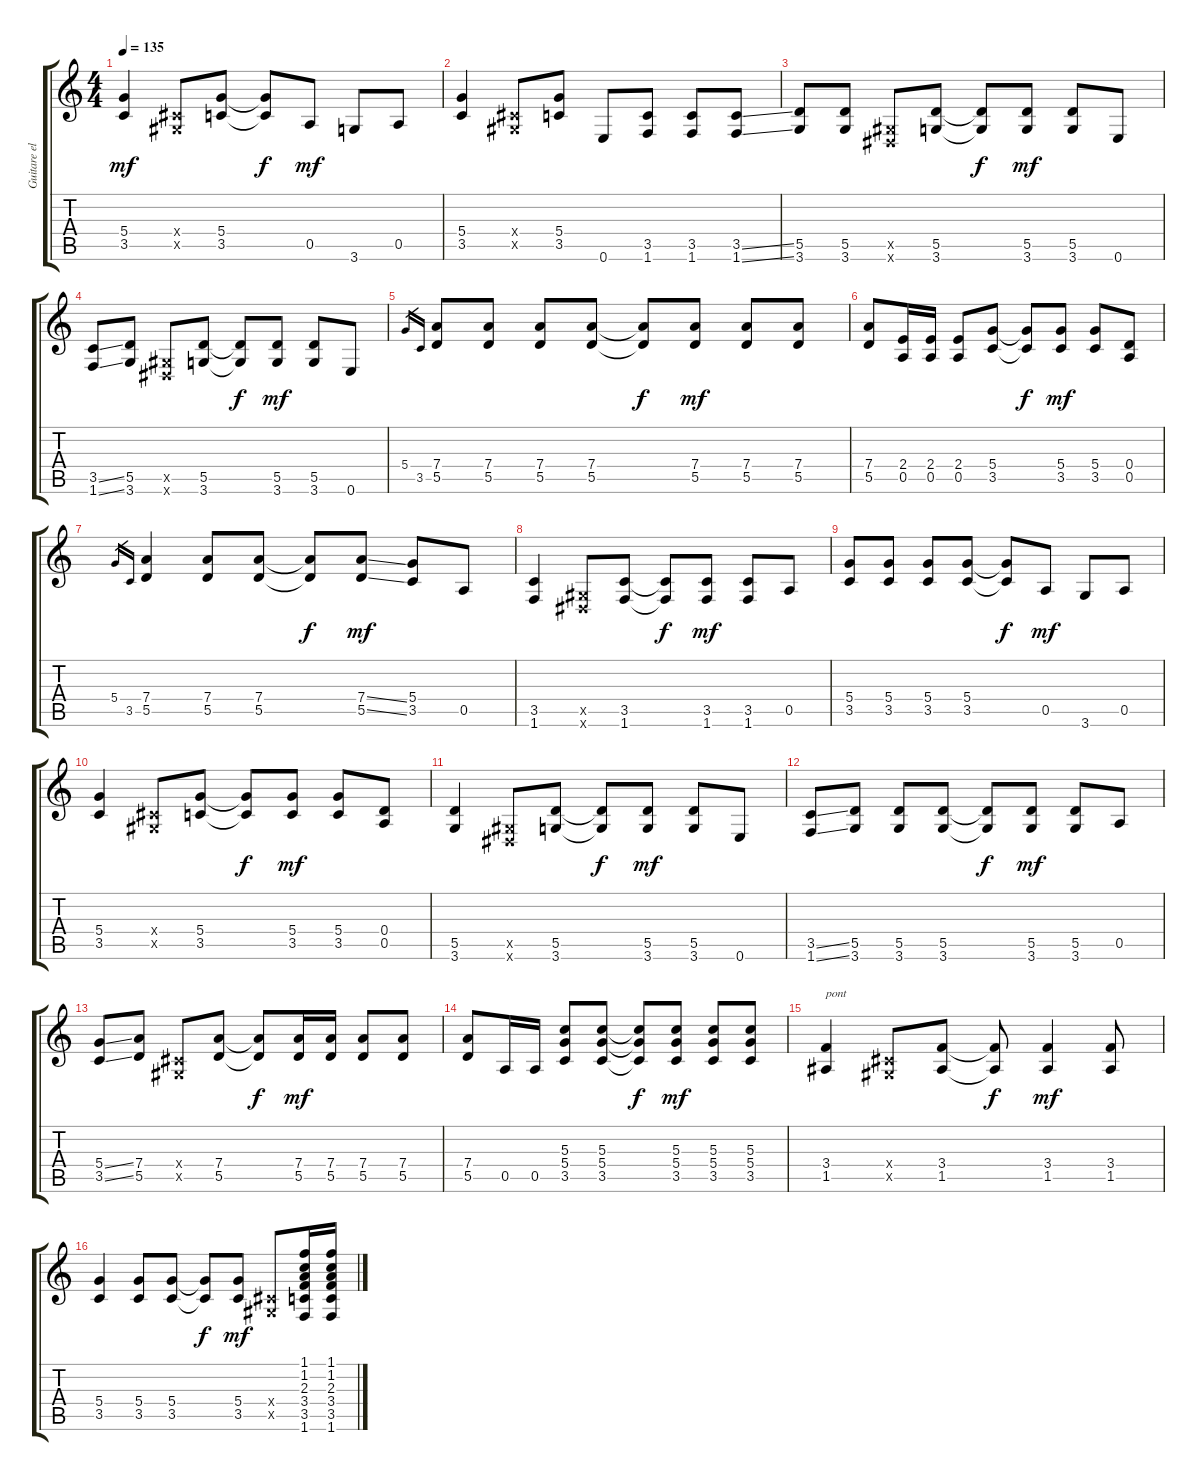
\track ("Guitare elec 2" "Guitare el") {instrument electricguitarclean}
\staff {score tabs}
\tuning (E4 B3 G3 D3 A2 E2) {hide}
\ts (4 4)
\tempo 135
\clef g2
\ks c
(5.4 3.5).4{dy mf} (-1.4{x} -1.5{x}).8 (5.4 3.5).8 (5.4{t} 3.5{t}).8{dy f} 0.5.8{dy mf} 3.6.8 0.5.8 |
(5.4 3.5).4 (-1.4{x} -1.5{x}).8 (5.4 3.5).8 0.6.8 (3.5 1.6).8 (3.5 1.6).8 (3.5{ss} 1.6{ss}).8 |
(5.5 3.6).8 (5.5 3.6).8 (-1.5{x} -1.6{x}).8 (5.5 3.6).8 (5.5{t} 3.6{t}).8{dy f} (5.5 3.6).8{dy mf} (5.5 3.6).8 0.6.8 |
(3.5{ss} 1.6{ss}).8 (5.5 3.6).8 (-1.5{x} -1.6{x}).8 (5.5 3.6).8 (5.5{t} 3.6{t}).8{dy f} (5.5 3.6).8{dy mf} (5.5 3.6).8 0.6.8 |
5.4.16{gr} 3.5.16{gr} (7.4 5.5).8 (7.4 5.5).8 (7.4 5.5).8 (7.4 5.5).8 (7.4{t} 5.5{t}).8{dy f} (7.4 5.5).8{dy mf} (7.4 5.5).8 (7.4 5.5).8 |
(7.4 5.5).8 (2.4 0.5).16 (2.4 0.5).16 (2.4 0.5).8 (5.4 3.5).8 (5.4{t} 3.5{t}).8{dy f} (5.4 3.5).8{dy mf} (5.4 3.5).8 (0.4 0.5).8 |
5.4.16{gr} 3.5.16{gr} (7.4 5.5).4 (7.4 5.5).8 (7.4 5.5).8 (7.4{t} 5.5{t}).8{dy f} (7.4{ss} 5.5{ss}).8{dy mf} (5.4 3.5).8 0.5.8 |
(3.5 1.6).4 (-1.5{x} -1.6{x}).8 (3.5 1.6).8 (3.5{t} 1.6{t}).8{dy f} (3.5 1.6).8{dy mf} (3.5 1.6).8 0.5.8 |
(5.4 3.5).8 (5.4 3.5).8 (5.4 3.5).8 (5.4 3.5).8 (5.4{t} 3.5{t}).8{dy f} 0.5.8{dy mf} 3.6.8 0.5.8 |
(5.4 3.5).4 (-1.4{x} -1.5{x}).8 (5.4 3.5).8 (5.4{t} 3.5{t}).8{dy f} (5.4 3.5).8{dy mf} (5.4 3.5).8 (0.4 0.5).8 |
(5.5 3.6).4 (-1.5{x} -1.6{x}).8 (5.5 3.6).8 (5.5{t} 3.6{t}).8{dy f} (5.5 3.6).8{dy mf} (5.5 3.6).8 0.6.8 |
(3.5{ss} 1.6{ss}).8 (5.5 3.6).8 (5.5 3.6).8 (5.5 3.6).8 (5.5{t} 3.6{t}).8{dy f} (5.5 3.6).8{dy mf} (5.5 3.6).8 0.5.8 |
(5.4{ss} 3.5{ss}).8 (7.4 5.5).8 (-1.4{x} -1.5{x}).8 (7.4 5.5).8 (7.4{t} 5.5{t}).8{dy f} (7.4 5.5).16{dy mf} (7.4 5.5).16 (7.4 5.5).8 (7.4 5.5).8 |
(7.4 5.5).8 0.5.16 0.5.16 (5.3 5.4 3.5).8 (5.3 5.4 3.5).8 (5.3{t} 5.4{t} 3.5{t}).8{dy f} (5.3 5.4 3.5).8{dy mf} (5.3 5.4 3.5).8 (5.3 5.4 3.5).8 |
(3.4 1.5).4{txt "pont"} (-1.4{x} -1.5{x}).8 (3.4 1.5).8 (3.4{t} 1.5{t}).8{dy f} (3.4 1.5).4{dy mf} (3.4 1.5).8 |
(5.4 3.5).4 (5.4 3.5).8 (5.4 3.5).8 (5.4{t} 3.5{t}).8{dy f} (5.4 3.5).8{dy mf} (-1.4{x} -1.5{x}).8 (1.1 1.2 2.3 3.4 3.5 1.6).16 (1.1 1.2 2.3 3.4 3.5 1.6).16
